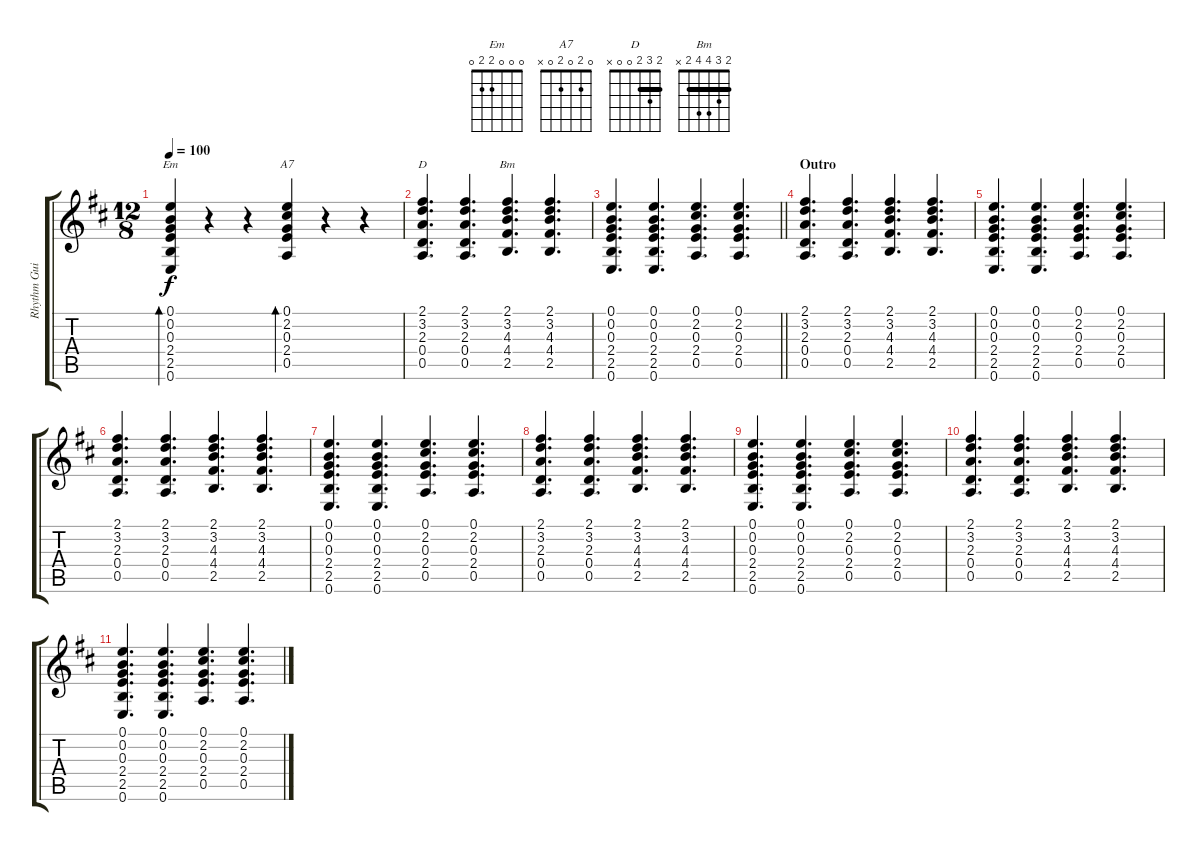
\track ("Rhythm Guitar" "Rhythm Gui") {instrument electricguitarclean}
\staff {score tabs}
\tuning (E4 B3 G3 D3 A2 E2) {hide}
\chord ("Em" 0 0 0 2 2 0)
\chord ("A7" 0 2 0 2 0 x)
\chord ("D" 2 3 2 0 0 x) {barre 2}
\chord ("Bm" 2 3 4 4 2 x) {barre 2}
\ts (12 8)
\tempo 100
\clef g2
\ks d
(0.1 0.2 0.3 2.4 2.5 0.6).4{bd 480 ch "Em" dy f} r.4 r.4 (0.1 2.2 0.3 2.4 0.5).4{bd 480 ch "A7"} r.4 r.4 |
(2.1 3.2 2.3 0.4 0.5).4{d ch "D"} (2.1 3.2 2.3 0.4 0.5).4{d} (2.1 3.2 4.3 4.4 2.5).4{d ch "Bm"} (2.1 3.2 4.3 4.4 2.5).4{d} |
\barLineRight lightlight
(0.1 0.2 0.3 2.4 2.5 0.6).4{d} (0.1 0.2 0.3 2.4 2.5 0.6).4{d} (0.1 2.2 0.3 2.4 0.5).4{d} (0.1 2.2 0.3 2.4 0.5).4{d} |
\section ("" "Outro")
(2.1 3.2 2.3 0.4 0.5).4{d} (2.1 3.2 2.3 0.4 0.5).4{d} (2.1 3.2 4.3 4.4 2.5).4{d} (2.1 3.2 4.3 4.4 2.5).4{d} |
(0.1 0.2 0.3 2.4 2.5 0.6).4{d} (0.1 0.2 0.3 2.4 2.5 0.6).4{d} (0.1 2.2 0.3 2.4 0.5).4{d} (0.1 2.2 0.3 2.4 0.5).4{d} |
(2.1 3.2 2.3 0.4 0.5).4{d volume 12} (2.1 3.2 2.3 0.4 0.5).4{d} (2.1 3.2 4.3 4.4 2.5).4{d volume 11} (2.1 3.2 4.3 4.4 2.5).4{d} |
(0.1 0.2 0.3 2.4 2.5 0.6).4{d volume 10} (0.1 0.2 0.3 2.4 2.5 0.6).4{d} (0.1 2.2 0.3 2.4 0.5).4{d volume 9} (0.1 2.2 0.3 2.4 0.5).4{d} |
(2.1 3.2 2.3 0.4 0.5).4{d volume 8} (2.1 3.2 2.3 0.4 0.5).4{d} (2.1 3.2 4.3 4.4 2.5).4{d volume 7} (2.1 3.2 4.3 4.4 2.5).4{d} |
(0.1 0.2 0.3 2.4 2.5 0.6).4{d volume 6} (0.1 0.2 0.3 2.4 2.5 0.6).4{d} (0.1 2.2 0.3 2.4 0.5).4{d volume 5} (0.1 2.2 0.3 2.4 0.5).4{d} |
(2.1 3.2 2.3 0.4 0.5).4{d volume 4} (2.1 3.2 2.3 0.4 0.5).4{d} (2.1 3.2 4.3 4.4 2.5).4{d volume 3} (2.1 3.2 4.3 4.4 2.5).4{d} |
(0.1 0.2 0.3 2.4 2.5 0.6).4{d volume 2} (0.1 0.2 0.3 2.4 2.5 0.6).4{d} (0.1 2.2 0.3 2.4 0.5).4{d volume 1} (0.1 2.2 0.3 2.4 0.5).4{d}
